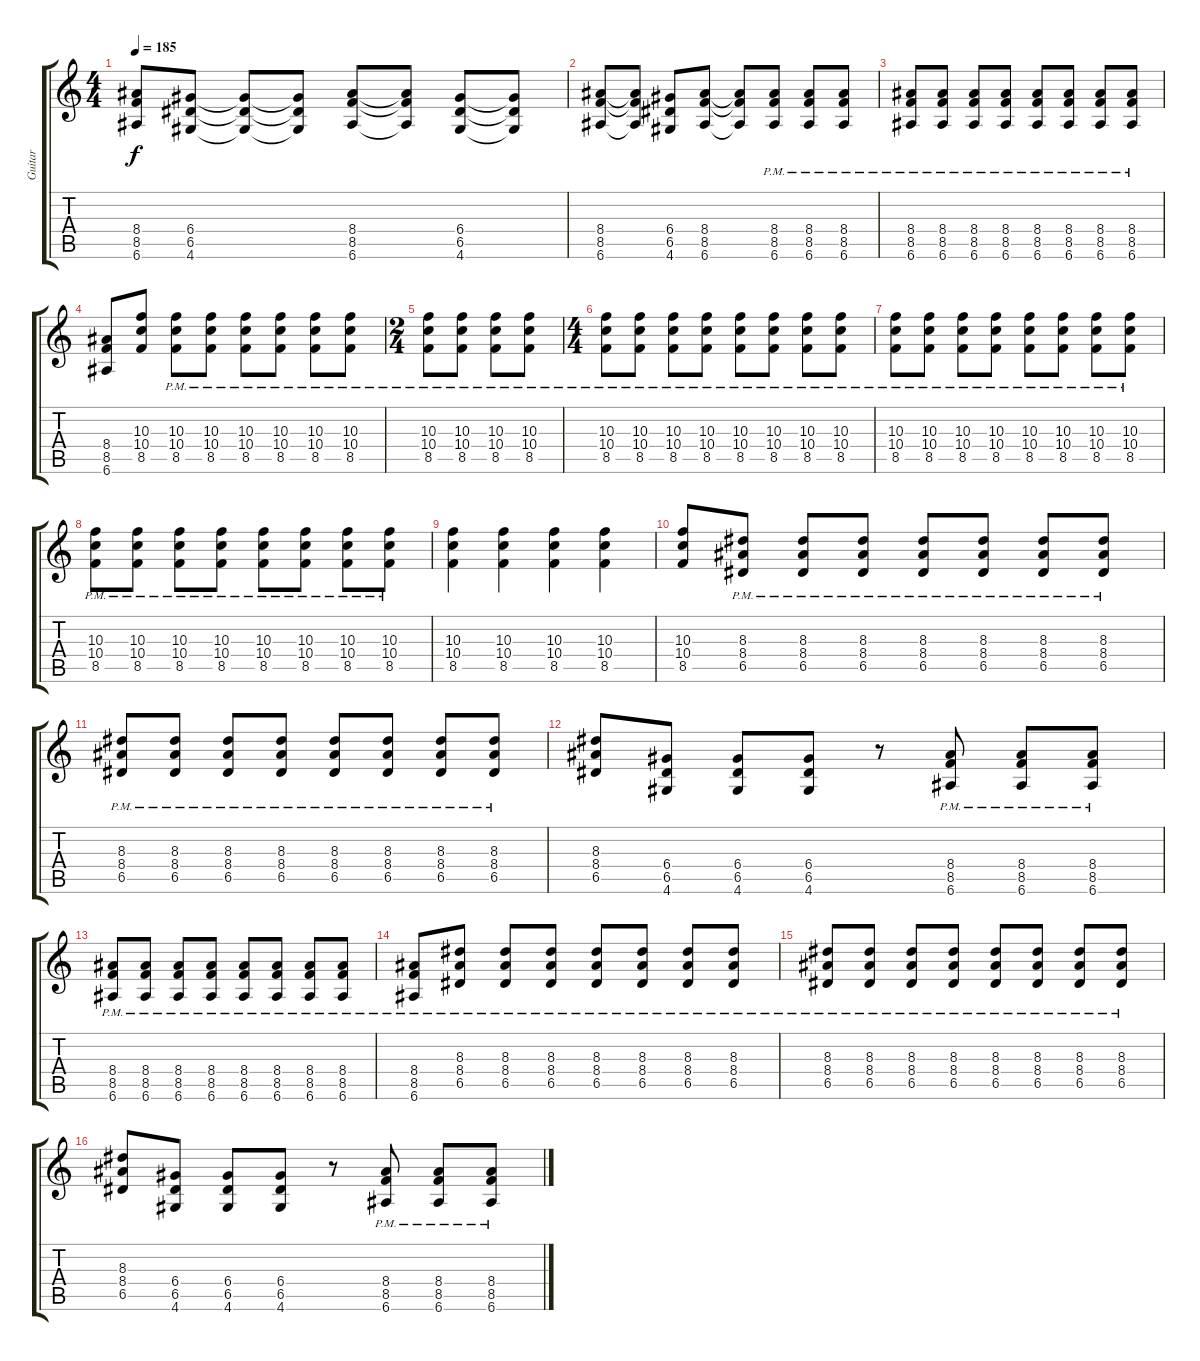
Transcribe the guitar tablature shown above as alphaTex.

\track ("Guitar" "Guitar") {instrument distortionguitar}
\staff {score tabs}
\tuning (E4 B3 G3 D3 A2 E2) {hide}
\ts (4 4)
\tempo 185
\clef g2
\ks c
(8.4{t} 8.5{t} 6.6{t}).8{dy f} (6.4 6.5 4.6).8 (6.4{t} 6.5{t} 4.6{t}).8 (6.4{t} 6.5{t} 4.6{t}).8 (8.4 8.5 6.6).8 (8.4{t} 8.5{t} 6.6{t}).8 (6.4 6.5 4.6).8 (6.4{t} 6.5{t} 4.6{t}).8 |
(8.4 8.5 6.6).8 (8.4{t} 8.5{t} 6.6{t}).8 (6.4 6.5 4.6).8 (8.4 8.5 6.6).8 (8.4{t} 8.5{t} 6.6{t}).8 (8.4{pm} 8.5{pm} 6.6{pm}).8 (8.4{pm} 8.5{pm} 6.6{pm}).8 (8.4{pm} 8.5{pm} 6.6{pm}).8 |
(8.4{pm} 8.5{pm} 6.6{pm}).8 (8.4{pm} 8.5{pm} 6.6{pm}).8 (8.4{pm} 8.5{pm} 6.6{pm}).8 (8.4{pm} 8.5{pm} 6.6{pm}).8 (8.4{pm} 8.5{pm} 6.6{pm}).8 (8.4{pm} 8.5{pm} 6.6{pm}).8 (8.4{pm} 8.5{pm} 6.6{pm}).8 (8.4{pm} 8.5{pm} 6.6{pm}).8 |
(8.4 8.5 6.6).8 (10.3 10.4 8.5).8 (10.3{pm} 10.4{pm} 8.5{pm}).8 (10.3{pm} 10.4{pm} 8.5{pm}).8 (10.3{pm} 10.4{pm} 8.5{pm}).8 (10.3{pm} 10.4{pm} 8.5{pm}).8 (10.3{pm} 10.4{pm} 8.5{pm}).8 (10.3{pm} 10.4{pm} 8.5{pm}).8 |
\ts (2 4)
(10.3{pm} 10.4{pm} 8.5{pm}).8 (10.3{pm} 10.4{pm} 8.5{pm}).8 (10.3{pm} 10.4{pm} 8.5{pm}).8 (10.3{pm} 10.4{pm} 8.5{pm}).8 |
\ts (4 4)
(10.3{pm} 10.4{pm} 8.5{pm}).8 (10.3{pm} 10.4{pm} 8.5{pm}).8 (10.3{pm} 10.4{pm} 8.5{pm}).8 (10.3{pm} 10.4{pm} 8.5{pm}).8 (10.3{pm} 10.4{pm} 8.5{pm}).8 (10.3{pm} 10.4{pm} 8.5{pm}).8 (10.3{pm} 10.4{pm} 8.5{pm}).8 (10.3{pm} 10.4{pm} 8.5{pm}).8 |
(10.3{pm} 10.4{pm} 8.5{pm}).8 (10.3{pm} 10.4{pm} 8.5{pm}).8 (10.3{pm} 10.4{pm} 8.5{pm}).8 (10.3{pm} 10.4{pm} 8.5{pm}).8 (10.3{pm} 10.4{pm} 8.5{pm}).8 (10.3{pm} 10.4{pm} 8.5{pm}).8 (10.3{pm} 10.4{pm} 8.5{pm}).8 (10.3{pm} 10.4{pm} 8.5{pm}).8 |
(10.3{pm} 10.4{pm} 8.5{pm}).8 (10.3{pm} 10.4{pm} 8.5{pm}).8 (10.3{pm} 10.4{pm} 8.5{pm}).8 (10.3{pm} 10.4{pm} 8.5{pm}).8 (10.3{pm} 10.4{pm} 8.5{pm}).8 (10.3{pm} 10.4{pm} 8.5{pm}).8 (10.3{pm} 10.4{pm} 8.5{pm}).8 (10.3{pm} 10.4{pm} 8.5{pm}).8 |
(10.3 10.4 8.5).4 (10.3 10.4 8.5).4 (10.3 10.4 8.5).4 (10.3 10.4 8.5).4 |
(10.3 10.4 8.5).8 (8.3{pm} 8.4{pm} 6.5{pm}).8 (8.3{pm} 8.4{pm} 6.5{pm}).8 (8.3{pm} 8.4{pm} 6.5{pm}).8 (8.3{pm} 8.4{pm} 6.5{pm}).8 (8.3{pm} 8.4{pm} 6.5{pm}).8 (8.3{pm} 8.4{pm} 6.5{pm}).8 (8.3{pm} 8.4{pm} 6.5{pm}).8 |
(8.3{pm} 8.4{pm} 6.5{pm}).8 (8.3{pm} 8.4{pm} 6.5{pm}).8 (8.3{pm} 8.4{pm} 6.5{pm}).8 (8.3{pm} 8.4{pm} 6.5{pm}).8 (8.3{pm} 8.4{pm} 6.5{pm}).8 (8.3{pm} 8.4{pm} 6.5{pm}).8 (8.3{pm} 8.4{pm} 6.5{pm}).8 (8.3{pm} 8.4{pm} 6.5{pm}).8 |
(8.3 8.4 6.5).8 (6.4 6.5 4.6).8 (6.4 6.5 4.6).8 (6.4 6.5 4.6).8 r.8 (8.4{pm} 8.5{pm} 6.6{pm}).8 (8.4{pm} 8.5{pm} 6.6{pm}).8 (8.4{pm} 8.5{pm} 6.6{pm}).8 |
(8.4{pm} 8.5{pm} 6.6{pm}).8 (8.4{pm} 8.5{pm} 6.6{pm}).8 (8.4{pm} 8.5{pm} 6.6{pm}).8 (8.4{pm} 8.5{pm} 6.6{pm}).8 (8.4{pm} 8.5{pm} 6.6{pm}).8 (8.4{pm} 8.5{pm} 6.6{pm}).8 (8.4{pm} 8.5{pm} 6.6{pm}).8 (8.4{pm} 8.5{pm} 6.6{pm}).8 |
(8.4{pm} 8.5{pm} 6.6{pm}).8 (8.3{pm} 8.4{pm} 6.5{pm}).8 (8.3{pm} 8.4{pm} 6.5{pm}).8 (8.3{pm} 8.4{pm} 6.5{pm}).8 (8.3{pm} 8.4{pm} 6.5{pm}).8 (8.3{pm} 8.4{pm} 6.5{pm}).8 (8.3{pm} 8.4{pm} 6.5{pm}).8 (8.3{pm} 8.4{pm} 6.5{pm}).8 |
(8.3{pm} 8.4{pm} 6.5{pm}).8 (8.3{pm} 8.4{pm} 6.5{pm}).8 (8.3{pm} 8.4{pm} 6.5{pm}).8 (8.3{pm} 8.4{pm} 6.5{pm}).8 (8.3{pm} 8.4{pm} 6.5{pm}).8 (8.3{pm} 8.4{pm} 6.5{pm}).8 (8.3{pm} 8.4{pm} 6.5{pm}).8 (8.3{pm} 8.4{pm} 6.5{pm}).8 |
(8.3 8.4 6.5).8 (6.4 6.5 4.6).8 (6.4 6.5 4.6).8 (6.4 6.5 4.6).8 r.8 (8.4{pm} 8.5{pm} 6.6{pm}).8 (8.4{pm} 8.5{pm} 6.6{pm}).8 (8.4{pm} 8.5{pm} 6.6{pm}).8
